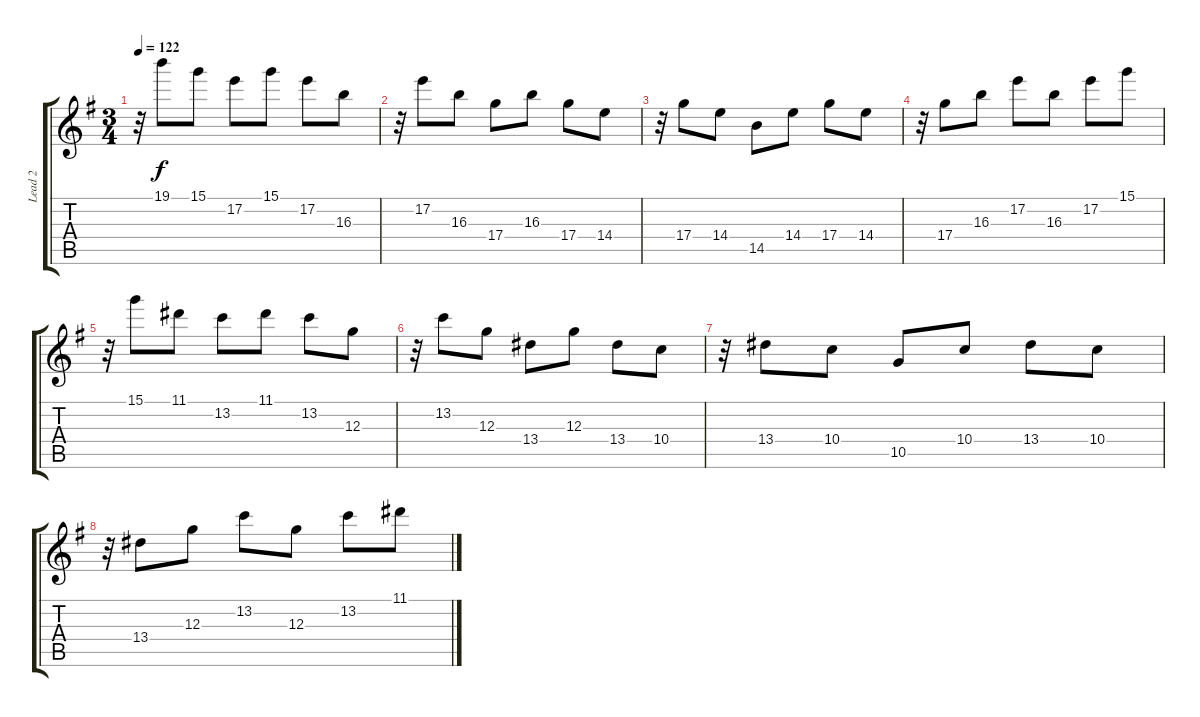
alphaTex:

\track ("Lead 2" "Lead 2") {instrument overdrivenguitar}
\staff {score tabs}
\tuning (E4 B3 G3 D3 A2 E2) {hide}
\ts (3 4)
\tempo 122
\clef g2
\ks eminor
r.32{dy f} 19.1.8 15.1.8 17.2.8 15.1.8 17.2.8 16.3.8 |
r.32 17.2.8 16.3.8 17.4.8 16.3.8 17.4.8 14.4.8 |
r.32 17.4.8 14.4.8 14.5.8 14.4.8 17.4.8 14.4.8 |
r.32 17.4.8 16.3.8 17.2.8 16.3.8 17.2.8 15.1.8 |
r.32 15.1.8 11.1.8 13.2.8 11.1.8 13.2.8 12.3.8 |
r.32 13.2.8 12.3.8 13.4.8 12.3.8 13.4.8 10.4.8 |
r.32 13.4.8 10.4.8 10.5.8 10.4.8 13.4.8 10.4.8 |
r.32 13.4.8 12.3.8 13.2.8 12.3.8 13.2.8 11.1.8
